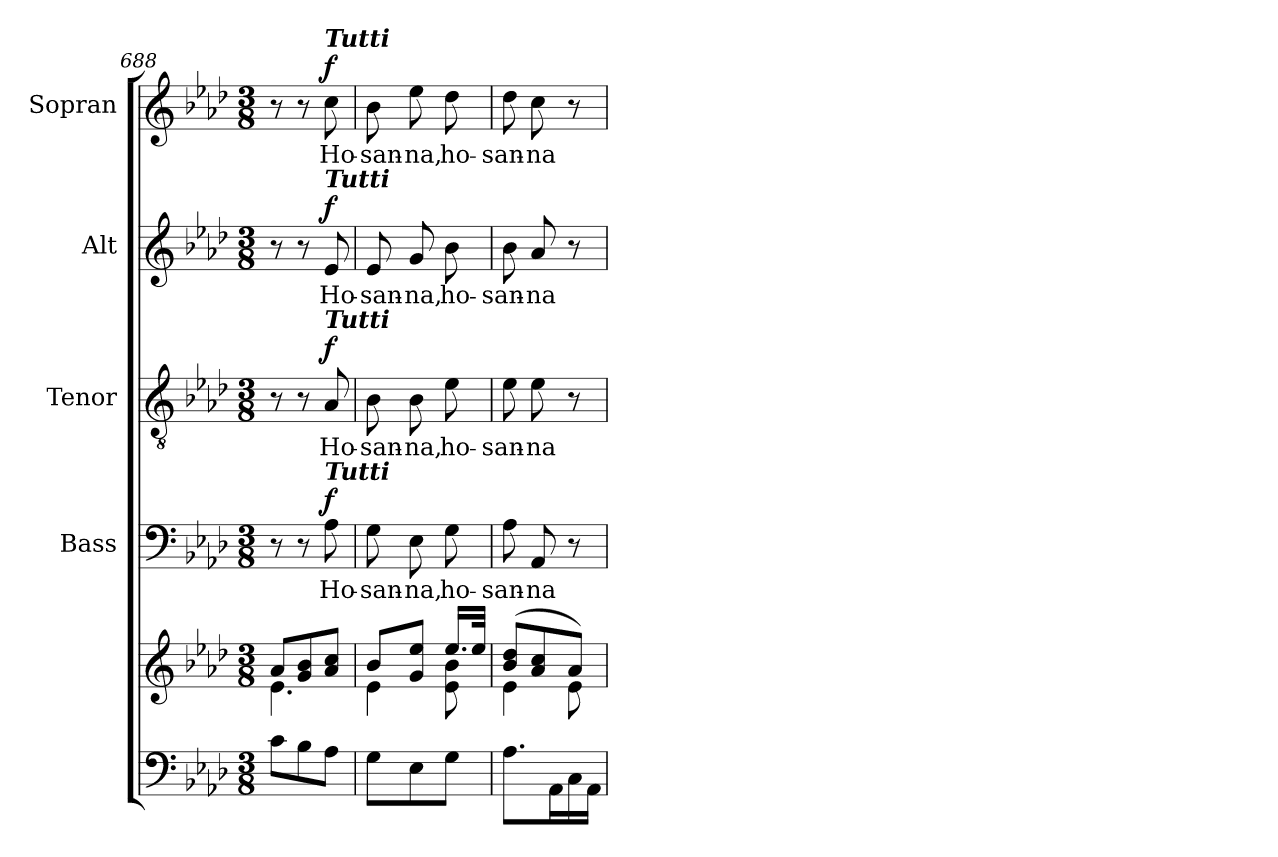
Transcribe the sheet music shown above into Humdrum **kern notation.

**kern	**kern	**kern	**text	**dynam	**kern	**text	**dynam	**kern	**text	**dynam	**kern	**text	**dynam
*part5	*part5	*part4	*part4	*part4	*part3	*part3	*part3	*part2	*part2	*part2	*part1	*part1	*part1
*staff6	*staff5	*staff4	*staff4	*staff4	*staff3	*staff3	*staff3	*staff2	*staff2	*staff2	*staff1	*staff1	*staff1
*	*	*I"Bass	*	*	*I"Tenor	*	*	*I"Alt	*	*	*I"Sopran	*	*
*	*	*I'B.	*	*	*I'T.	*	*	*I'A.	*	*	*I'S.	*	*
*clefF4	*clefG2	*clefF4	*	*	*clefGv2	*	*	*clefG2	*	*	*clefG2	*	*
*k[b-e-a-d-]	*k[b-e-a-d-]	*k[b-e-a-d-]	*	*	*k[b-e-a-d-]	*	*	*k[b-e-a-d-]	*	*	*k[b-e-a-d-]	*	*
*A-:	*A-:	*A-:	*	*	*A-:	*	*	*A-:	*	*	*A-:	*	*
*M3/8	*M3/8	*M3/8	*	*	*M3/8	*	*	*M3/8	*	*	*M3/8	*	*
=688	=688	=688	=688	=688	=688	=688	=688	=688	=688	=688	=688	=688	=688
*	*^	*	*	*	*	*	*	*	*	*	*	*	*
8c\L	8a-/L	4.e-\	8r	.	.	8r	.	.	8r	.	.	8r	.	.
8B-\	8g/ 8b-/	.	8r	.	.	8r	.	.	8r	.	.	8r	.	.
!	!	!	!	!	!	!	!	!	!	!	!	!LO:TX:a:Bi:t=Tutti	!	!
!	!	!	!	!	!	!	!	!	!LO:TX:a:Bi:t=Tutti	!	!	!	!	!
!	!	!	!	!	!	!LO:TX:a:Bi:t=Tutti	!	!	!	!	!	!	!	!
!	!	!	!LO:TX:a:Bi:t=Tutti	!	!	!	!	!	!	!	!	!	!	!
!	!	!	!	!LO:LY:b	!LO:DY:a	!	!LO:LY:b	!LO:DY:a	!	!LO:LY:b	!LO:DY:a	!	!LO:LY:b	!LO:DY:a
8A-\J	8a-/ 8cc/J	.	8A-\	Ho-	f	8A-/	Ho-	f	8e-/	Ho-	f	8cc\	Ho-	f
!!LO:LB:g=z
=689	=689	=689	=689	=689	=689	=689	=689	=689	=689	=689	=689	=689	=689	=689
!	!	!	!	!LO:LY:b	!	!	!LO:LY:b	!	!	!LO:LY:b	!	!	!LO:LY:b	!
8G\L	8b-/L	4e-\	8G\	-san-	.	8B-\	-san-	.	8e-/	-san-	.	8b-\	-san-	.
!	!	!	!	!LO:LY:b	!	!	!LO:LY:b	!	!	!LO:LY:b	!	!	!LO:LY:b	!
8E-\	8g/ 8ee-/J	.	8E-\	-na,	.	8B-\	-na,	.	8g/	-na,	.	8ee-\	-na,	.
!	!	!	!	!LO:LY:b	!	!	!LO:LY:b	!	!	!LO:LY:b	!	!	!LO:LY:b	!
8G\J	16.ee-/LL	8e-\ 8b-\	8G\	ho-	.	8e-\	ho-	.	8b-\	ho-	.	8dd-\	ho-	.
.	32ee-/JJk	.	.	.	.	.	.	.	.	.	.	.	.	.
=690	=690	=690	=690	=690	=690	=690	=690	=690	=690	=690	=690	=690	=690	=690
!	!	!	!	!LO:LY:b	!	!	!LO:LY:b	!	!	!LO:LY:b	!	!	!LO:LY:b	!
8.A-\L	(>8b-/ 8dd-/L	4e-\	8A-\	-san-	.	8e-\	-san-	.	8b-\	-san-	.	8dd-\	-san-	.
!	!	!	!	!LO:LY:b	!	!	!LO:LY:b	!	!	!LO:LY:b	!	!	!LO:LY:b	!
.	8a-/ 8cc/	.	8AA-/	-na	.	8e-\	-na	.	8a-/	-na	.	8cc\	-na	.
16AA-\L	.	.	.	.	.	.	.	.	.	.	.	.	.	.
16C\	8a-/J)	8e-\	8r	.	.	8r	.	.	8r	.	.	8r	.	.
16AA-\JJ	.	.	.	.	.	.	.	.	.	.	.	.	.	.
*	*v	*v	*	*	*	*	*	*	*	*	*	*	*	*
=	=	=	=	=	=	=	=	=	=	=	=	=	=
*-	*-	*-	*-	*-	*-	*-	*-	*-	*-	*-	*-	*-	*-
